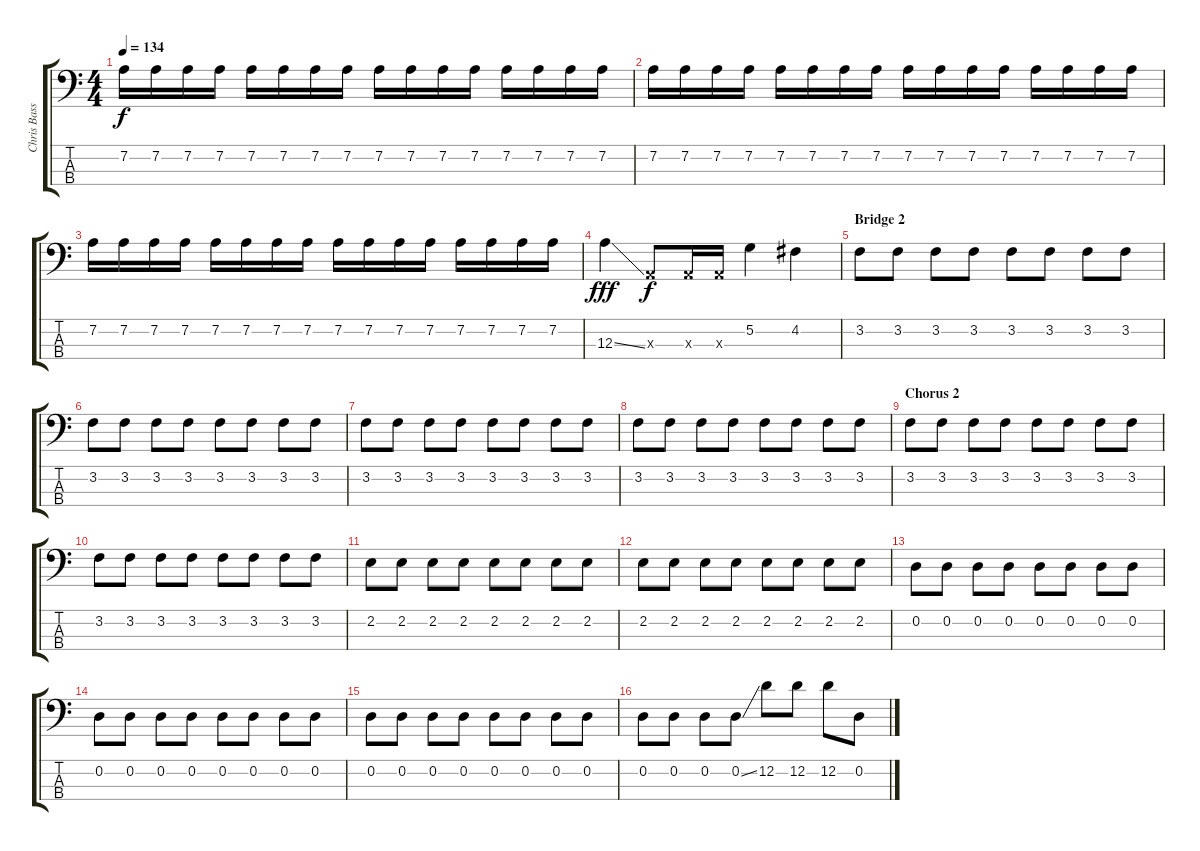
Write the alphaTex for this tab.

\track ("Chris Bass" "Chris Bass") {instrument electricbassfinger}
\staff {score tabs}
\tuning (G2 D2 A1 D1) {hide}
\ts (4 4)
\tempo 134
\clef f4
\ks c
7.2.16{dy f} 7.2.16 7.2.16 7.2.16 7.2.16 7.2.16 7.2.16 7.2.16 7.2.16 7.2.16 7.2.16 7.2.16 7.2.16 7.2.16 7.2.16 7.2.16 |
7.2.16 7.2.16 7.2.16 7.2.16 7.2.16 7.2.16 7.2.16 7.2.16 7.2.16 7.2.16 7.2.16 7.2.16 7.2.16 7.2.16 7.2.16 7.2.16 |
7.2.16 7.2.16 7.2.16 7.2.16 7.2.16 7.2.16 7.2.16 7.2.16 7.2.16 7.2.16 7.2.16 7.2.16 7.2.16 7.2.16 7.2.16 7.2.16 |
12.3{ss}.4{dy fff} 0.3{x}.8{dy f} 0.3{x}.16 0.3{x}.16 5.2.4 4.2.4 |
\section ("" "Bridge 2")
3.2.8 3.2.8 3.2.8 3.2.8 3.2.8 3.2.8 3.2.8 3.2.8 |
3.2.8 3.2.8 3.2.8 3.2.8 3.2.8 3.2.8 3.2.8 3.2.8 |
3.2.8 3.2.8 3.2.8 3.2.8 3.2.8 3.2.8 3.2.8 3.2.8 |
3.2.8 3.2.8 3.2.8 3.2.8 3.2.8 3.2.8 3.2.8 3.2.8 |
\section ("" "Chorus 2")
3.2.8 3.2.8 3.2.8 3.2.8 3.2.8 3.2.8 3.2.8 3.2.8 |
3.2.8 3.2.8 3.2.8 3.2.8 3.2.8 3.2.8 3.2.8 3.2.8 |
2.2.8 2.2.8 2.2.8 2.2.8 2.2.8 2.2.8 2.2.8 2.2.8 |
2.2.8 2.2.8 2.2.8 2.2.8 2.2.8 2.2.8 2.2.8 2.2.8 |
0.2.8 0.2.8 0.2.8 0.2.8 0.2.8 0.2.8 0.2.8 0.2.8 |
0.2.8 0.2.8 0.2.8 0.2.8 0.2.8 0.2.8 0.2.8 0.2.8 |
0.2.8 0.2.8 0.2.8 0.2.8 0.2.8 0.2.8 0.2.8 0.2.8 |
0.2.8 0.2.8 0.2.8 0.2{ss}.8 12.2.8 12.2.8 12.2.8 0.2{ss}.8
